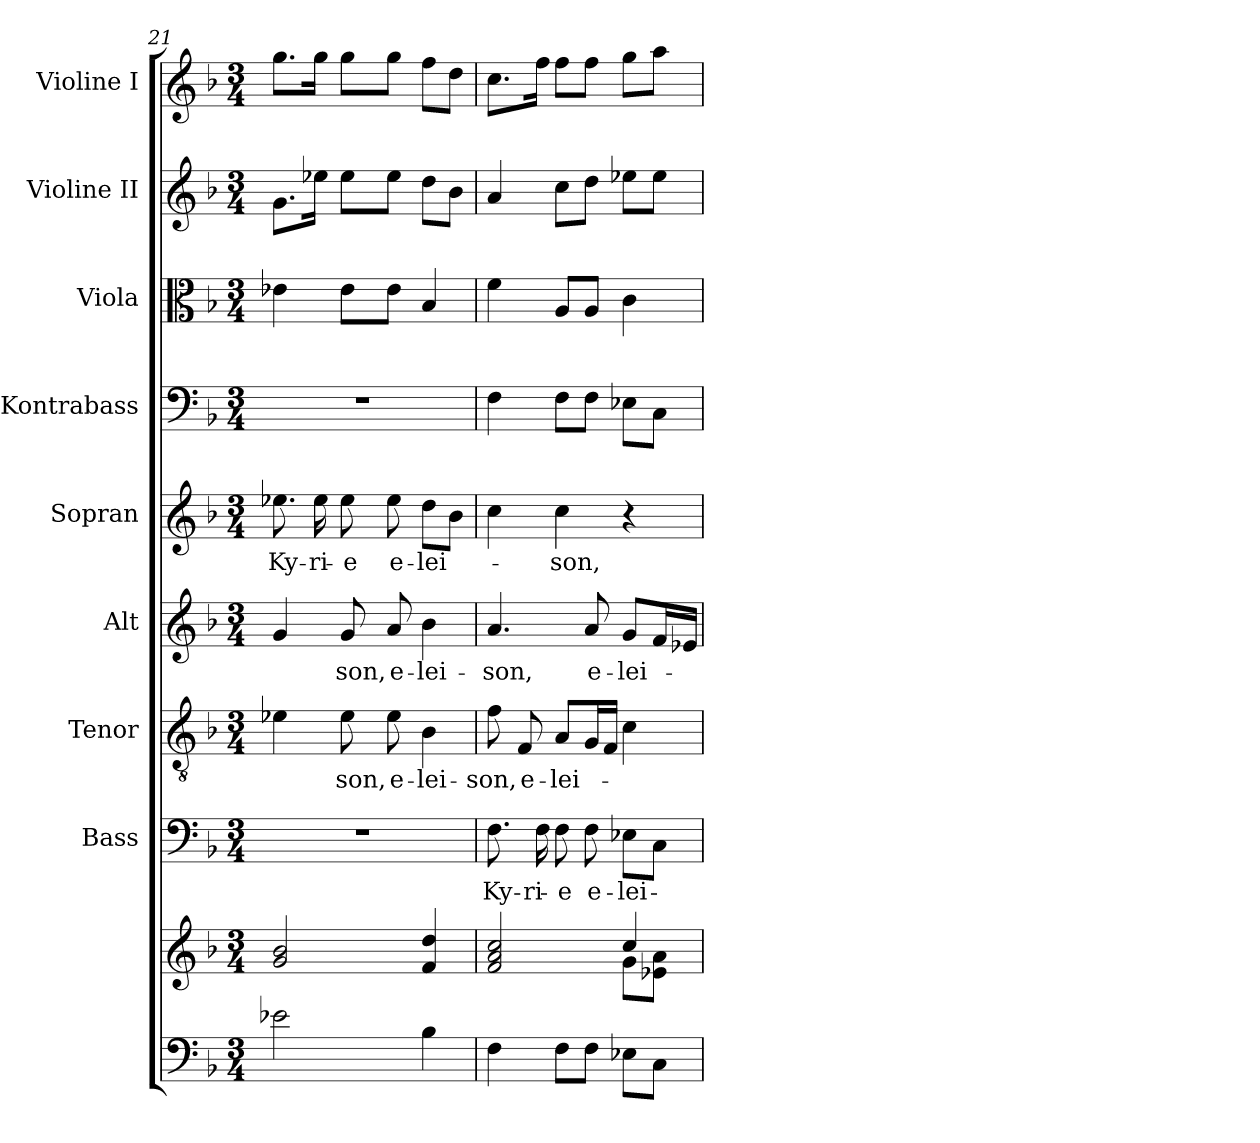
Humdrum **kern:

**kern	**kern	**kern	**text	**kern	**text	**kern	**text	**kern	**text	**kern	**kern	**kern	**kern
*part9	*part9	*part8	*part8	*part7	*part7	*part6	*part6	*part5	*part5	*part4	*part3	*part2	*part1
*staff10	*staff9	*staff8	*staff8	*staff7	*staff7	*staff6	*staff6	*staff5	*staff5	*staff4	*staff3	*staff2	*staff1
*	*	*I"Bass	*	*I"Tenor	*	*I"Alt	*	*I"Sopran	*	*I"Kontrabass	*I"Viola	*I"Violine II	*I"Violine I
*	*	*I'B.	*	*I'T.	*	*I'A.	*	*I'S.	*	*I'Kb.	*I'Vla.	*I'Vl. II	*I'Vl. I
*clefF4	*clefG2	*clefF4	*	*clefGv2	*	*clefG2	*	*clefG2	*	*clefF4	*clefC3	*clefG2	*clefG2
*	*	*	*	*	*	*	*	*	*	*ITrd7c12	*	*	*
*k[b-]	*k[b-]	*k[b-]	*	*k[b-]	*	*k[b-]	*	*k[b-]	*	*k[b-]	*k[b-]	*k[b-]	*k[b-]
*F:	*F:	*F:	*	*F:	*	*F:	*	*F:	*	*F:	*F:	*F:	*F:
*M3/4	*M3/4	*M3/4	*	*M3/4	*	*M3/4	*	*M3/4	*	*M3/4	*M3/4	*M3/4	*M3/4
=21	=21	=21	=21	=21	=21	=21	=21	=21	=21	=21	=21	=21	=21
!	!	!	!	!	!	!	!	!	!LO:LY:b	!	!	!	!
2e-X\	2g/ 2b-/	2.r	.	4e-X\	.	4g/	.	8.ee-X\	Ky-	2.r	4e-X\	8.g\L	8.gg\L
!	!	!	!	!	!	!	!	!	!LO:LY:b	!	!	!	!
.	.	.	.	.	.	.	.	16ee-\	-ri-	.	.	16ee-X\Jk	16gg\Jk
!	!	!	!	!	!LO:LY:b	!	!LO:LY:b	!	!LO:LY:b	!	!	!	!
.	.	.	.	8e-\	-son,	8g/	-son,	8ee-\	-e	.	8e-\L	8ee-\L	8gg\L
!	!	!	!	!	!LO:LY:b	!	!LO:LY:b	!	!LO:LY:b	!	!	!	!
.	.	.	.	8e-\	e-	8a/	e-	8ee-\	e-	.	8e-\J	8ee-\J	8gg\J
!	!	!	!	!	!LO:LY:b	!	!LO:LY:b	!	!LO:LY:b	!	!	!	!
4B-\	4f/ 4dd/	.	.	4B-\	-lei-	4b-\	-lei-	8dd\L	-lei-	.	4B-/	8dd\L	8ff\L
.	.	.	.	.	.	.	.	8b-\J	.	.	.	8b-\J	8dd\J
=22	=22	=22	=22	=22	=22	=22	=22	=22	=22	=22	=22	=22	=22
*	*^	*	*	*	*	*	*	*	*	*	*	*	*
!	!	!	!	!LO:LY:b	!	!LO:LY:b	!	!LO:LY:b	!	!	!	!	!	!
4F\	2f/ 2a/ 2cc/	2ryy	8.F\	Ky-	8f\	-son,	4.a/	-son,	4cc\	.	4FF\	4f\	4a/	8.cc\L
!	!	!	!	!	!	!LO:LY:b	!	!	!	!	!	!	!	!
.	.	.	.	.	8F/	e-	.	.	.	.	.	.	.	.
!	!	!	!	!LO:LY:b	!	!	!	!	!	!	!	!	!	!
.	.	.	16F\	-ri-	.	.	.	.	.	.	.	.	.	16ff\Jk
!	!	!	!	!LO:LY:b	!	!LO:LY:b	!	!	!	!LO:LY:b	!	!	!	!
8F\L	.	.	8F\	-e	8A/L	-lei-	.	.	4cc\	-son,	8FF\L	8A/L	8cc\L	8ff\L
!	!	!	!	!LO:LY:b	!	!	!	!LO:LY:b	!	!	!	!	!	!
8F\J	.	.	8F\	e-	16G/L	.	8a/	e-	.	.	8FF\J	8A/J	8dd\J	8ff\J
.	.	.	.	.	16F/JJ	.	.	.	.	.	.	.	.	.
!	!	!	!	!LO:LY:b	!	!	!	!LO:LY:b	!	!	!	!	!	!
8E-X\L	4cc/	8g\L	8E-X\L	-lei-	4c\	.	8g/L	-lei-	4r	.	8EE-X\L	4c\	8ee-X\L	8gg\L
8C\J	.	8e-X\ 8a\J	8C\J	.	.	.	16f/L	.	.	.	8CC\J	.	8ee-\J	8aa\J
.	.	.	.	.	.	.	16e-X/JJ	.	.	.	.	.	.	.
*	*v	*v	*	*	*	*	*	*	*	*	*	*	*	*
=	=	=	=	=	=	=	=	=	=	=	=	=	=
*-	*-	*-	*-	*-	*-	*-	*-	*-	*-	*-	*-	*-	*-
